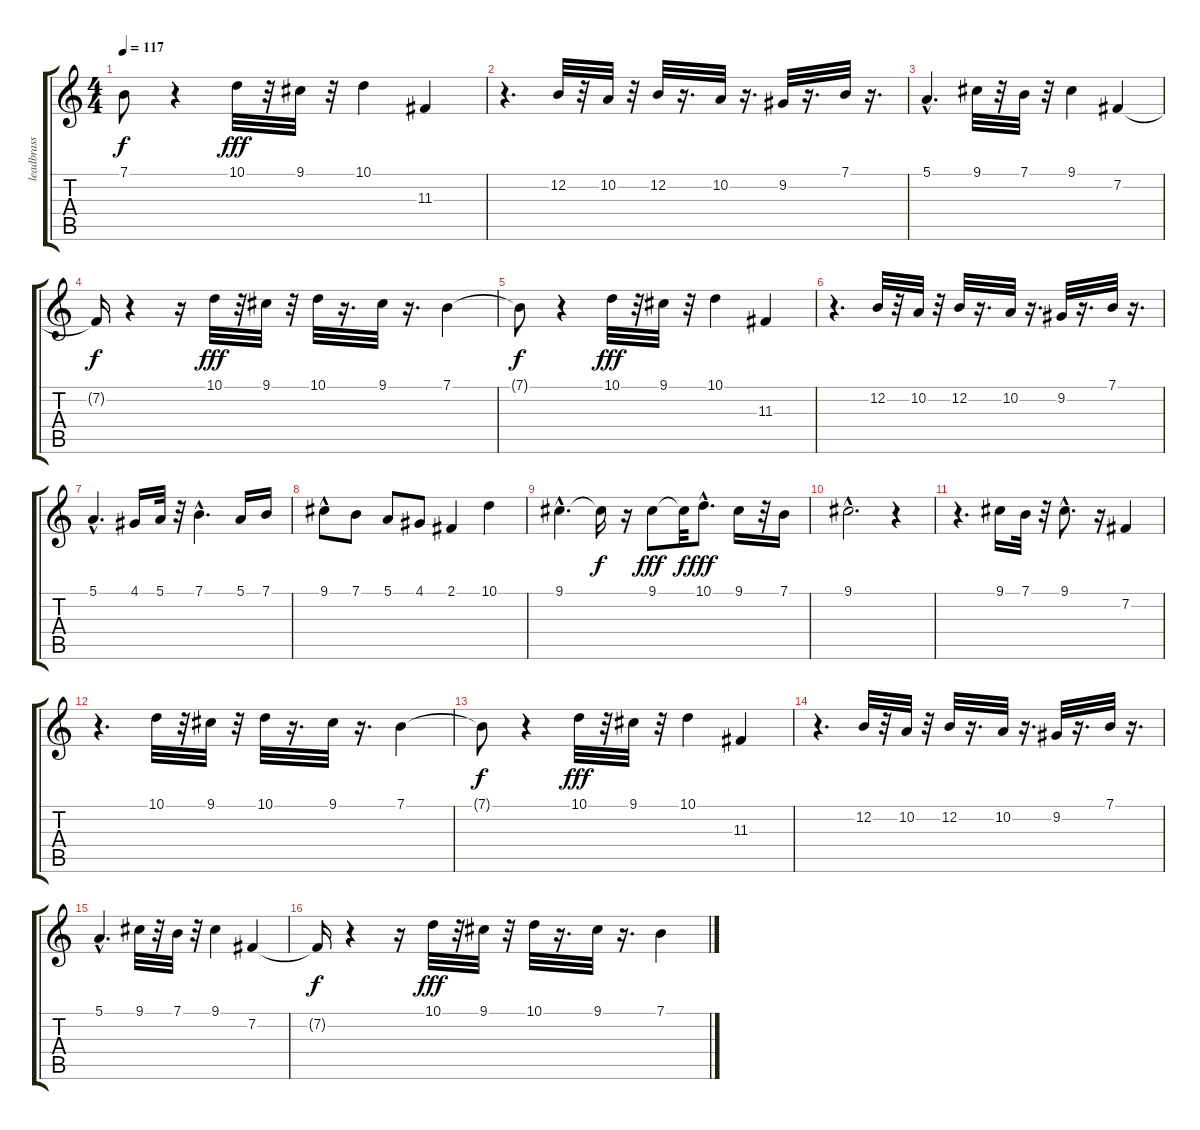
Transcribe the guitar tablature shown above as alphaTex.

\track ("leadbrass" "leadbrass") {instrument synthbrass1}
\staff {score tabs}
\tuning (E4 B3 G3 D3 A2 E2) {hide}
\ts (4 4)
\tempo 117
\clef g2
\ks c
7.1{t}.8{dy f} r.4 10.1.32{dy fff} r.32 9.1.32 r.32 10.1.4 11.3.4 |
r.4{d} 12.2.32 r.32 10.2.32 r.32 12.2.32 r.16{d} 10.2.32 r.16{d} 9.2.32 r.16{d} 7.1.32 r.16{d} |
5.1{hac}.4{d} 9.1.32 r.32 7.1.32 r.32 9.1.4 7.2.4 |
7.2{t}.16{dy f} r.4 r.16 10.1.32{dy fff} r.32 9.1.32 r.32 10.1.32 r.16{d} 9.1.32 r.16{d} 7.1.4 |
7.1{t}.8{dy f} r.4 10.1.32{dy fff} r.32 9.1.32 r.32 10.1.4 11.3.4 |
r.4{d} 12.2.32 r.32 10.2.32 r.32 12.2.32 r.16{d} 10.2.32 r.16{d} 9.2.32 r.16{d} 7.1.32 r.16{d} |
5.1{hac}.4{d} 4.1.16 5.1.32 r.32 7.1{hac}.4{d} 5.1.16 7.1.16 |
9.1{hac}.8 7.1.8 5.1.8 4.1.8 2.1.4 10.1.4 |
9.1{hac}.4{d} 9.1{t}.16{dy f} r.16 9.1.8{dy fff} 9.1{t}.32{dy f} 10.1{hac}.8{d dy fff} 9.1.16 r.32 7.1.16 |
9.1{hac}.2{d} r.4 |
r.4{d} 9.1.16 7.1.32 r.32 9.1{hac}.8{d} r.16 7.2.4 |
r.4{d} 10.1.32 r.32 9.1.32 r.32 10.1.32 r.16{d} 9.1.32 r.16{d} 7.1.4 |
7.1{t}.8{dy f} r.4 10.1.32{dy fff} r.32 9.1.32 r.32 10.1.4 11.3.4 |
r.4{d} 12.2.32 r.32 10.2.32 r.32 12.2.32 r.16{d} 10.2.32 r.16{d} 9.2.32 r.16{d} 7.1.32 r.16{d} |
5.1{hac}.4{d} 9.1.32 r.32 7.1.32 r.32 9.1.4 7.2.4 |
7.2{t}.16{dy f} r.4 r.16 10.1.32{dy fff} r.32 9.1.32 r.32 10.1.32 r.16{d} 9.1.32 r.16{d} 7.1.4
